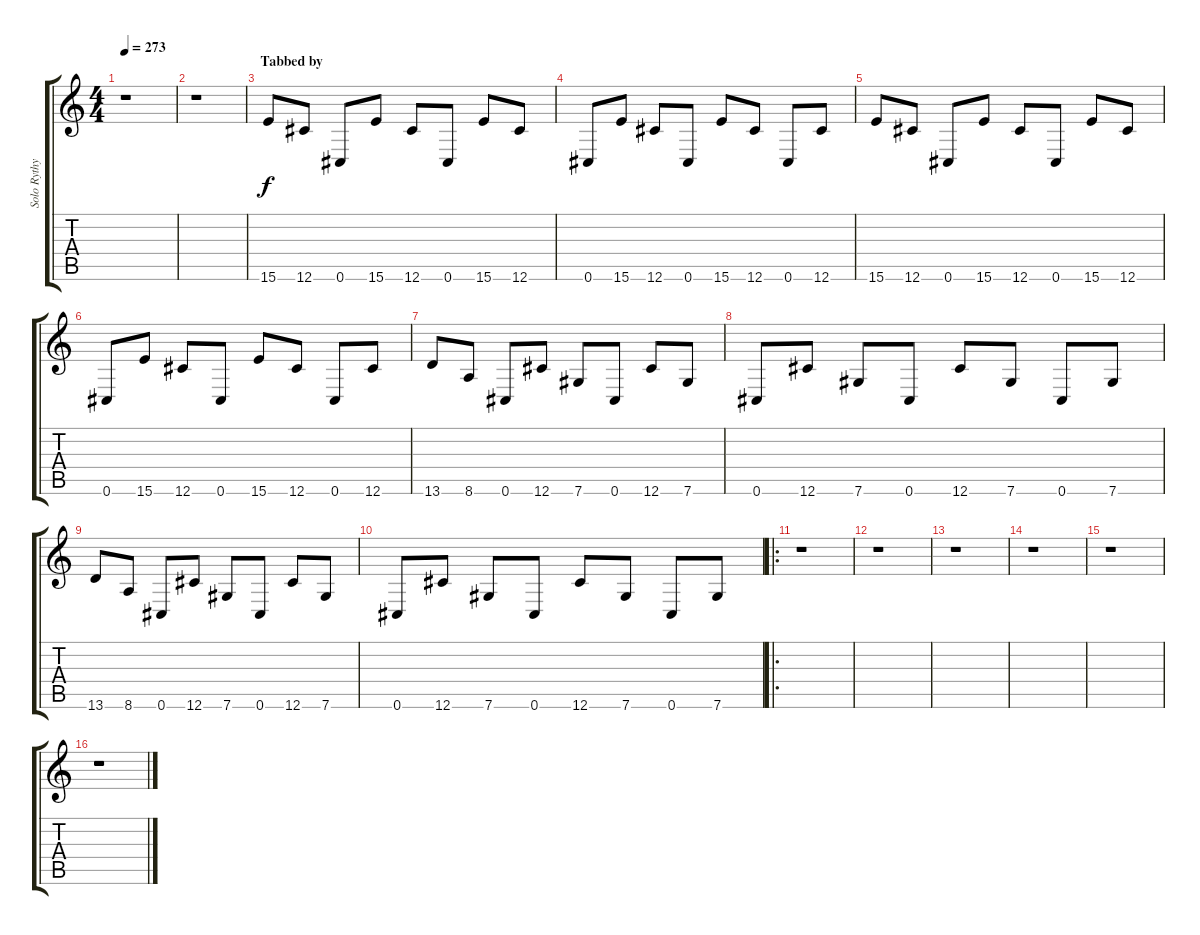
\track ("Solo Rythym" "Solo Rythy") {instrument distortionguitar}
\staff {score tabs}
\tuning (Eb4 Bb3 Gb3 Db3 Ab2 Db2) {hide}
\ts (4 4)
\tempo 273
\clef g2
\ks c
r.1{dy f} |
r.1 |
\section ("" "Tabbed by")
15.6.8 12.6.8 0.6.8 15.6.8 12.6.8 0.6.8 15.6.8 12.6.8 |
0.6.8 15.6.8 12.6.8 0.6.8 15.6.8 12.6.8 0.6.8 12.6.8 |
15.6.8 12.6.8 0.6.8 15.6.8 12.6.8 0.6.8 15.6.8 12.6.8 |
0.6.8 15.6.8 12.6.8 0.6.8 15.6.8 12.6.8 0.6.8 12.6.8 |
13.6.8 8.6.8 0.6.8 12.6.8 7.6.8 0.6.8 12.6.8 7.6.8 |
0.6.8 12.6.8 7.6.8 0.6.8 12.6.8 7.6.8 0.6.8 7.6.8 |
13.6.8 8.6.8 0.6.8 12.6.8 7.6.8 0.6.8 12.6.8 7.6.8 |
0.6.8 12.6.8 7.6.8 0.6.8 12.6.8 7.6.8 0.6.8 7.6.8 |
\ro
r.1 |
r.1 |
r.1 |
r.1 |
r.1 |
r.1
